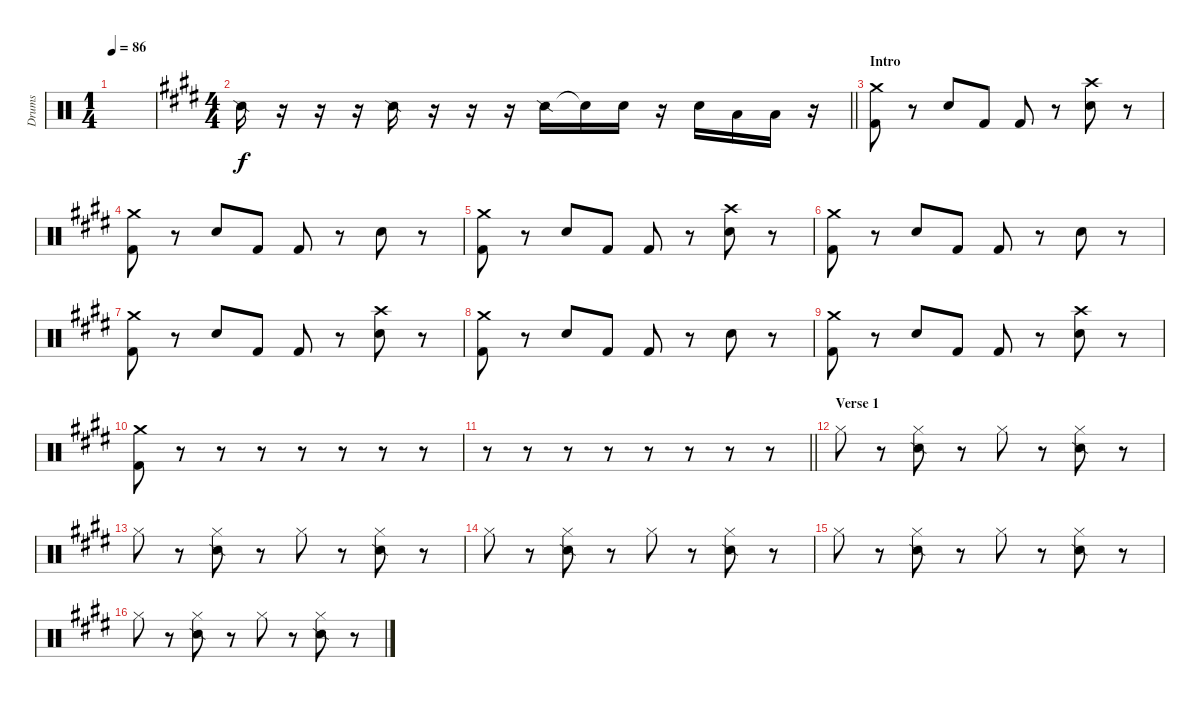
\track ("Drums" "Drums") {instrument percussion}
\staff {score}
\articulation defaults
\ts (1 4)
\tempo 86
\clef neutral
\ks c
|
\ts (4 4)
\barLineRight lightlight
\ks e "Snare (side stick) 2".16
r.16 r.16 r.16 "Snare (side stick) 2".16 r.16 r.16 r.16 "Snare (side stick) 2".16 "Snare (hit) 2"{t}.16 "Snare (hit) 2".16 r.16 "Snare (hit) 2".16 "Low Tom (hit)".16 "Low Floor Tom (hit)".16 r.16 |
\section ("" "Intro")
("Crash medium (hit)" "Kick (hit) 2").8 r.8 "Snare (hit) 2".8 "Kick (hit) 2".8 "Kick (hit) 2".8 r.8 ("Crash high (hit)" "Snare (hit) 2").8 r.8 |
("Crash medium (hit)" "Kick (hit) 2").8 r.8 "Snare (hit) 2".8 "Kick (hit) 2".8 "Kick (hit) 2".8 r.8 "Snare (hit) 2".8 r.8 |
("Crash medium (hit)" "Kick (hit) 2").8 r.8 "Snare (hit) 2".8 "Kick (hit) 2".8 "Kick (hit) 2".8 r.8 ("Crash high (hit)" "Snare (hit) 2").8 r.8 |
("Crash medium (hit)" "Kick (hit) 2").8 r.8 "Snare (hit) 2".8 "Kick (hit) 2".8 "Kick (hit) 2".8 r.8 "Snare (hit) 2".8 r.8 |
("Crash medium (hit)" "Kick (hit) 2").8 r.8 "Snare (hit) 2".8 "Kick (hit) 2".8 "Kick (hit) 2".8 r.8 ("Crash high (hit)" "Snare (hit) 2").8 r.8 |
("Crash medium (hit)" "Kick (hit) 2").8 r.8 "Snare (hit) 2".8 "Kick (hit) 2".8 "Kick (hit) 2".8 r.8 "Snare (hit) 2".8 r.8 |
("Crash medium (hit)" "Kick (hit) 2").8 r.8 "Snare (hit) 2".8 "Kick (hit) 2".8 "Kick (hit) 2".8 r.8 ("Crash high (hit)" "Snare (hit) 2").8 r.8 |
("Crash medium (hit)" "Kick (hit) 2").8 r.8 r.8 r.8 r.8 r.8 r.8 r.8 |
\barLineRight lightlight
r.8 r.8 r.8 r.8 r.8 r.8 r.8 r.8 |
\section ("" "Verse 1")
"Hi-Hat (closed)".8 r.8 ("Hi-Hat (closed)" "Snare (side stick) 2").8 r.8 "Hi-Hat (closed)".8 r.8 ("Hi-Hat (closed)" "Snare (side stick) 2").8 r.8 |
"Hi-Hat (closed)".8 r.8 ("Hi-Hat (closed)" "Snare (side stick) 2").8 r.8 "Hi-Hat (closed)".8 r.8 ("Hi-Hat (closed)" "Snare (side stick) 2").8 r.8 |
"Hi-Hat (closed)".8 r.8 ("Hi-Hat (closed)" "Snare (side stick) 2").8 r.8 "Hi-Hat (closed)".8 r.8 ("Hi-Hat (closed)" "Snare (side stick) 2").8 r.8 |
"Hi-Hat (closed)".8 r.8 ("Hi-Hat (closed)" "Snare (side stick) 2").8 r.8 "Hi-Hat (closed)".8 r.8 ("Hi-Hat (closed)" "Snare (side stick) 2").8 r.8 |
"Hi-Hat (closed)".8 r.8 ("Hi-Hat (closed)" "Snare (side stick) 2").8 r.8 "Hi-Hat (closed)".8 r.8 ("Hi-Hat (closed)" "Snare (side stick) 2").8 r.8
